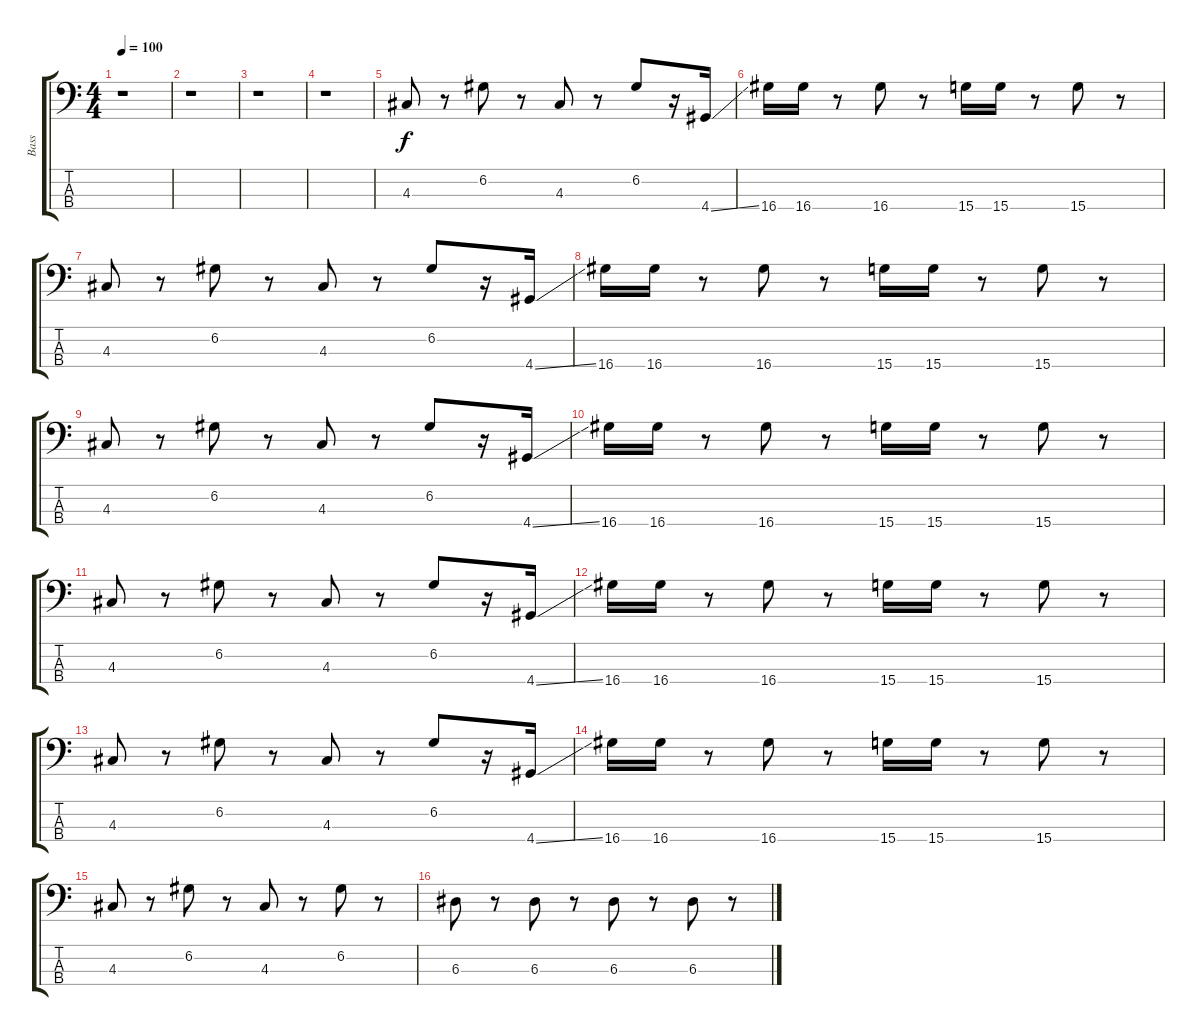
\track ("Bass" "Bass") {instrument electricbassfinger}
\staff {score tabs}
\tuning (G2 D2 A1 E1) {hide}
\ts (4 4)
\tempo 100
\clef f4
\ks c
r.1{dy f instrument electricbassfinger} |
r.1 |
r.1 |
r.1 |
4.3.8 r.8 6.2.8 r.8 4.3.8 r.8 6.2.8 r.16 4.4{ss}.16 |
16.4.16 16.4.16 r.8 16.4.8 r.8 15.4.16 15.4.16 r.8 15.4.8 r.8 |
4.3.8 r.8 6.2.8 r.8 4.3.8 r.8 6.2.8 r.16 4.4{ss}.16 |
16.4.16 16.4.16 r.8 16.4.8 r.8 15.4.16 15.4.16 r.8 15.4.8 r.8 |
4.3.8 r.8 6.2.8 r.8 4.3.8 r.8 6.2.8 r.16 4.4{ss}.16 |
16.4.16 16.4.16 r.8 16.4.8 r.8 15.4.16 15.4.16 r.8 15.4.8 r.8 |
4.3.8 r.8 6.2.8 r.8 4.3.8 r.8 6.2.8 r.16 4.4{ss}.16 |
16.4.16 16.4.16 r.8 16.4.8 r.8 15.4.16 15.4.16 r.8 15.4.8 r.8 |
4.3.8 r.8 6.2.8 r.8 4.3.8 r.8 6.2.8 r.16 4.4{ss}.16 |
16.4.16 16.4.16 r.8 16.4.8 r.8 15.4.16 15.4.16 r.8 15.4.8 r.8 |
4.3.8 r.8 6.2.8 r.8 4.3.8 r.8 6.2.8 r.8 |
6.3.8 r.8 6.3.8 r.8 6.3.8 r.8 6.3.8 r.8
